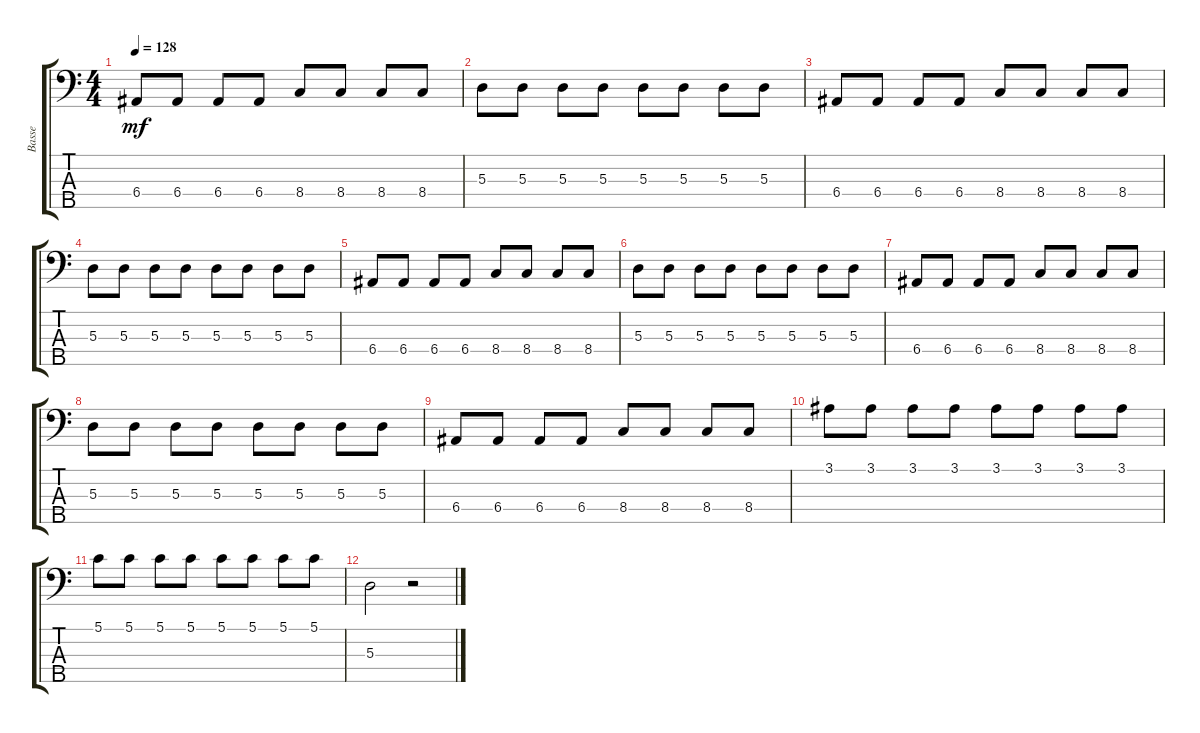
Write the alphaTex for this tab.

\track ("Basse" "Basse") {instrument electricbassfinger}
\staff {score tabs}
\tuning (G2 D2 A1 E1 B0) {hide}
\ts (4 4)
\tempo 128
\clef f4
\ks c
6.4.8{dy mf} 6.4.8 6.4.8 6.4.8 8.4.8 8.4.8 8.4.8 8.4.8 |
5.3.8 5.3.8 5.3.8 5.3.8 5.3.8 5.3.8 5.3.8 5.3.8 |
6.4.8 6.4.8 6.4.8 6.4.8 8.4.8 8.4.8 8.4.8 8.4.8 |
5.3.8 5.3.8 5.3.8 5.3.8 5.3.8 5.3.8 5.3.8 5.3.8 |
6.4.8 6.4.8 6.4.8 6.4.8 8.4.8 8.4.8 8.4.8 8.4.8 |
5.3.8 5.3.8 5.3.8 5.3.8 5.3.8 5.3.8 5.3.8 5.3.8 |
6.4.8 6.4.8 6.4.8 6.4.8 8.4.8 8.4.8 8.4.8 8.4.8 |
5.3.8 5.3.8 5.3.8 5.3.8 5.3.8 5.3.8 5.3.8 5.3.8 |
6.4.8 6.4.8 6.4.8 6.4.8 8.4.8 8.4.8 8.4.8 8.4.8 |
3.1.8 3.1.8 3.1.8 3.1.8 3.1.8 3.1.8 3.1.8 3.1.8 |
5.1.8 5.1.8 5.1.8 5.1.8 5.1.8 5.1.8 5.1.8 5.1.8 |
5.3.2 r.2
